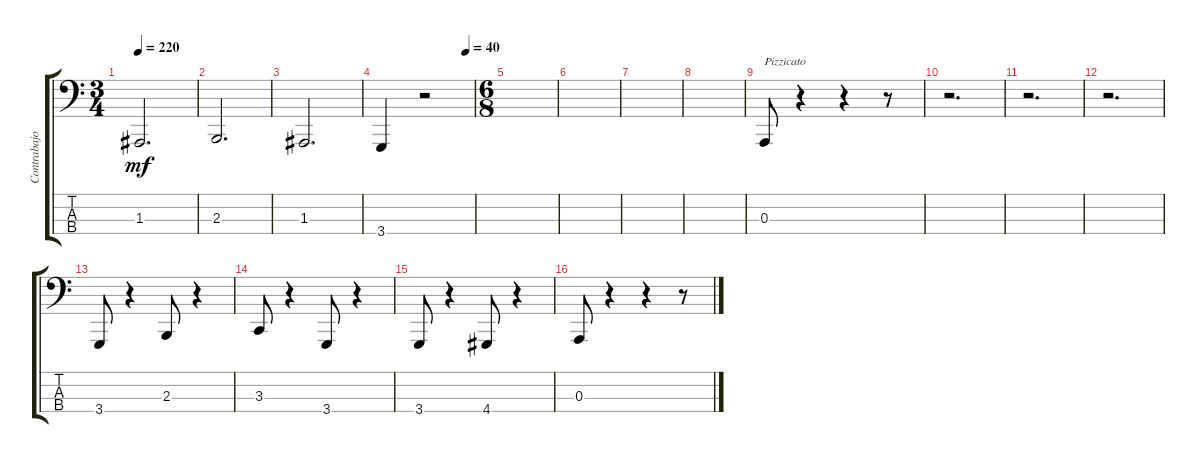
\track ("Contrabajo" "Contrabajo") {instrument contrabass}
\staff {score tabs}
\tuning (G1 D1 A0 E0) {hide}
\ts (3 4)
\tempo 220
\clef f4
\ks c
1.3.2{d dy mf} |
2.3.2{d} |
1.3.2{d} |
\tempo (40 0.9166666666666666)
3.4.4 r.2 |
\ts (6 8)
|
|
|
|
0.3.8{txt "Pizzicato" instrument pizzicatostrings} r.4 r.4 r.8 |
r.2{d} |
r.2{d} |
r.2{d} |
3.4.8 r.4 2.3.8 r.4 |
3.3.8 r.4 3.4.8 r.4 |
3.4.8 r.4 4.4.8 r.4 |
0.3.8 r.4 r.4 r.8
